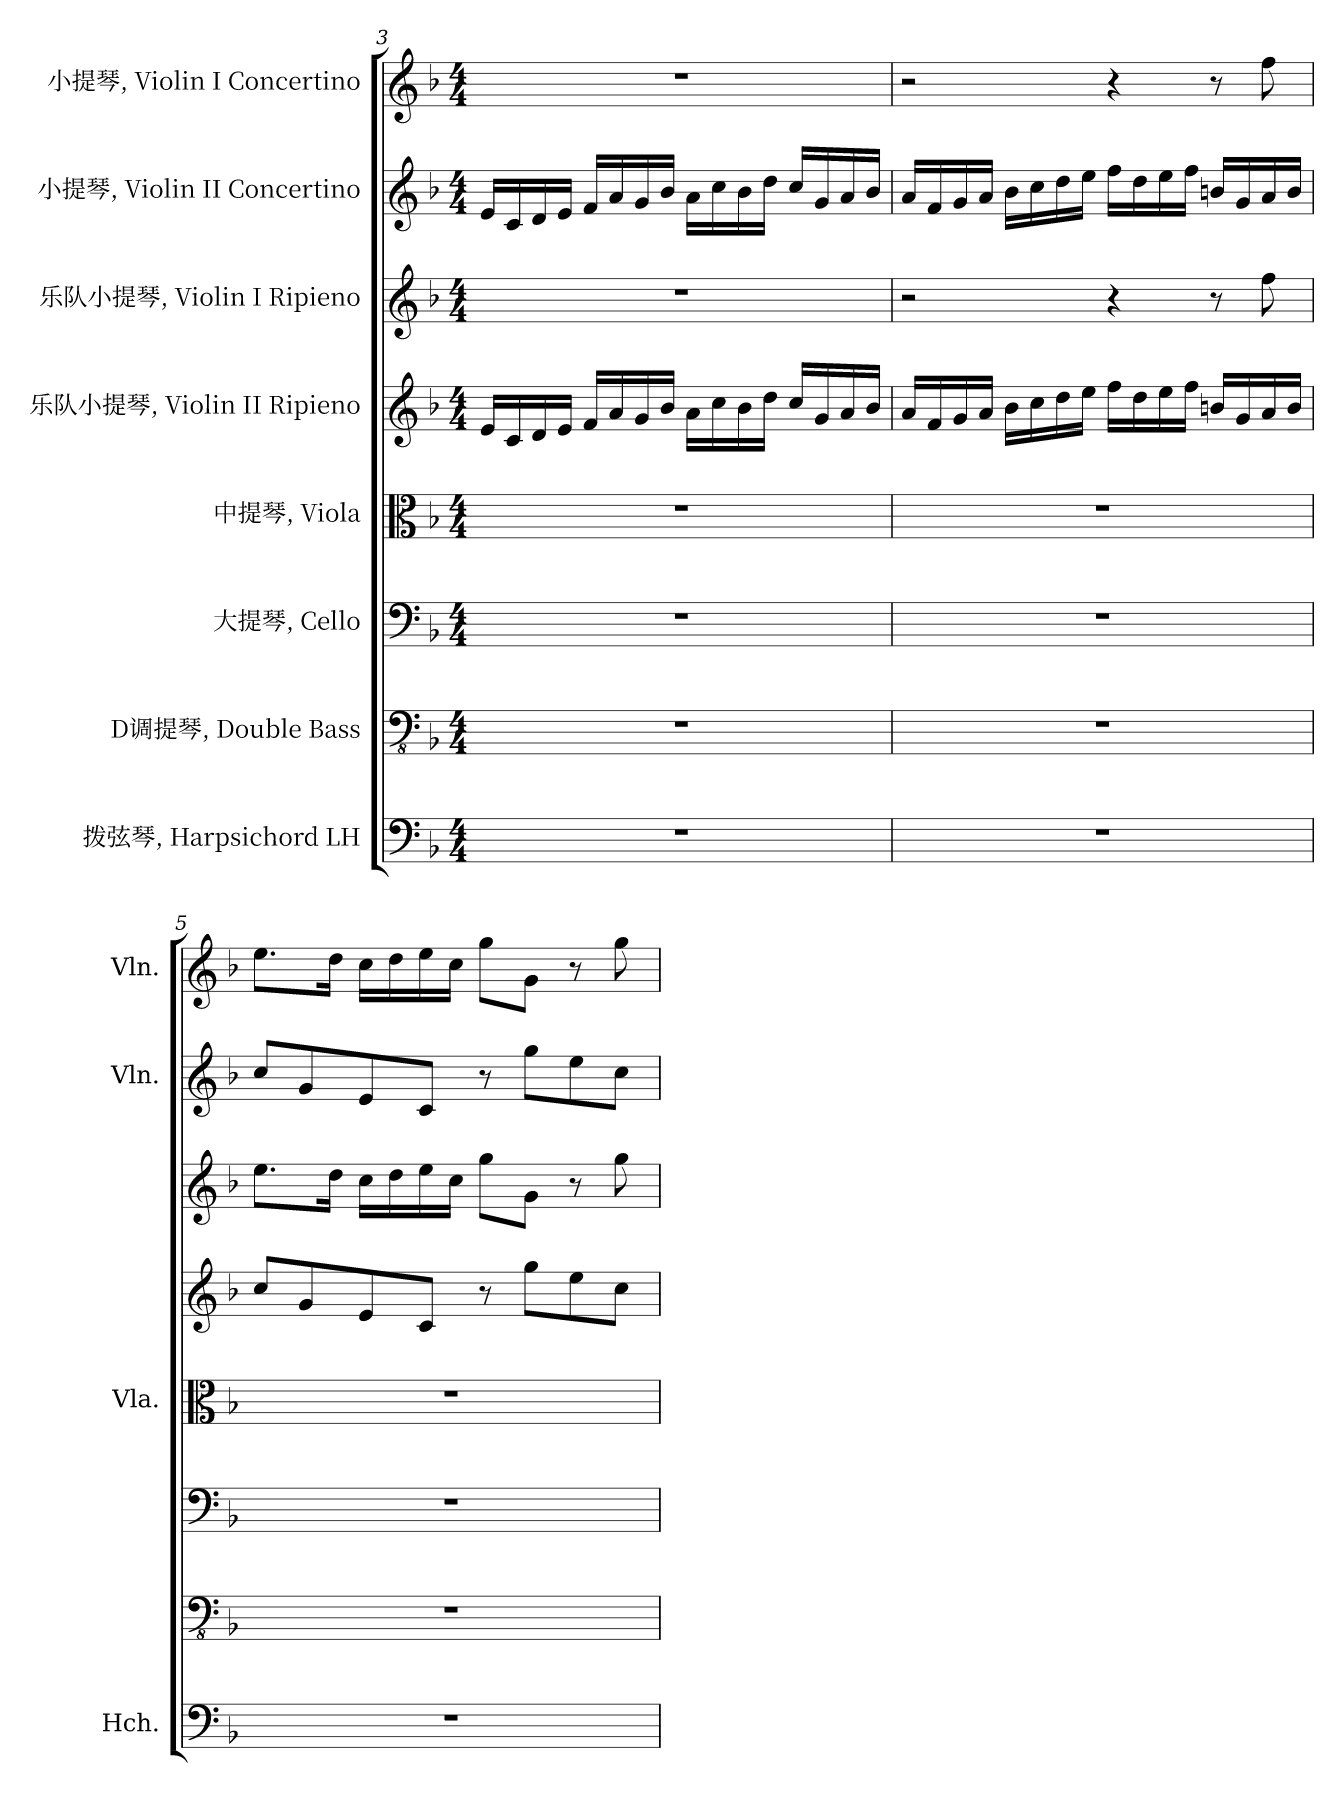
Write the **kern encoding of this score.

**kern	**kern	**kern	**kern	**kern	**kern	**kern	**kern
*part8	*part7	*part6	*part5	*part4	*part3	*part2	*part1
*staff8	*staff7	*staff6	*staff5	*staff4	*staff3	*staff2	*staff1
*I"拨弦琴, Harpsichord LH	*I"D调提琴, Double Bass	*I"大提琴, Cello	*I"中提琴, Viola	*I"乐队小提琴, Violin II Ripieno	*I"乐队小提琴, Violin I Ripieno	*I"小提琴, Violin II Concertino	*I"小提琴, Violin I Concertino
*I'Hch.	*	*	*I'Vla.	*	*	*I'Vln.	*I'Vln.
!!LO:PB:g=z
*clefF4	*clefFv4	*clefF4	*clefC3	*clefG2	*clefG2	*clefG2	*clefG2
*	*ITrd7c12	*	*	*	*	*	*
*k[b-]	*k[b-]	*k[b-]	*k[b-]	*k[b-]	*k[b-]	*k[b-]	*k[b-]
*M4/4	*M4/4	*M4/4	*M4/4	*M4/4	*M4/4	*M4/4	*M4/4
=3	=3	=3	=3	=3	=3	=3	=3
1r	1r	1r	1r	16e/LL	1r	16e/LL	1r
.	.	.	.	16c/	.	16c/	.
.	.	.	.	16d/	.	16d/	.
.	.	.	.	16e/JJ	.	16e/JJ	.
.	.	.	.	16f/LL	.	16f/LL	.
.	.	.	.	16a/	.	16a/	.
.	.	.	.	16g/	.	16g/	.
.	.	.	.	16b-/JJ	.	16b-/JJ	.
.	.	.	.	16a\LL	.	16a\LL	.
.	.	.	.	16cc\	.	16cc\	.
.	.	.	.	16b-\	.	16b-\	.
.	.	.	.	16dd\JJ	.	16dd\JJ	.
.	.	.	.	16cc/LL	.	16cc/LL	.
.	.	.	.	16g/	.	16g/	.
.	.	.	.	16a/	.	16a/	.
.	.	.	.	16b-/JJ	.	16b-/JJ	.
=4	=4	=4	=4	=4	=4	=4	=4
1r	1r	1r	1r	16a/LL	2r	16a/LL	2r
.	.	.	.	16f/	.	16f/	.
.	.	.	.	16g/	.	16g/	.
.	.	.	.	16a/JJ	.	16a/JJ	.
.	.	.	.	16b-\LL	.	16b-\LL	.
.	.	.	.	16cc\	.	16cc\	.
.	.	.	.	16dd\	.	16dd\	.
.	.	.	.	16ee\JJ	.	16ee\JJ	.
.	.	.	.	16ff\LL	4r	16ff\LL	4r
.	.	.	.	16dd\	.	16dd\	.
.	.	.	.	16ee\	.	16ee\	.
.	.	.	.	16ff\JJ	.	16ff\JJ	.
.	.	.	.	16bn/LL	8r	16bn/LL	8r
.	.	.	.	16g/	.	16g/	.
.	.	.	.	16a/	8ff\	16a/	8ff\
.	.	.	.	16b/JJ	.	16b/JJ	.
=5	=5	=5	=5	=5	=5	=5	=5
1r	1r	1r	1r	8cc/L	8.ee\L	8cc/L	8.ee\L
.	.	.	.	8g/	.	8g/	.
.	.	.	.	.	16dd\Jk	.	16dd\Jk
.	.	.	.	8e/	16cc\LL	8e/	16cc\LL
.	.	.	.	.	16dd\	.	16dd\
.	.	.	.	8c/J	16ee\	8c/J	16ee\
.	.	.	.	.	16cc\JJ	.	16cc\JJ
.	.	.	.	8r	8gg\L	8r	8gg\L
.	.	.	.	8gg\L	8g\J	8gg\L	8g\J
.	.	.	.	8ee\	8r	8ee\	8r
.	.	.	.	8cc\J	8gg\	8cc\J	8gg\
=	=	=	=	=	=	=	=
*-	*-	*-	*-	*-	*-	*-	*-
